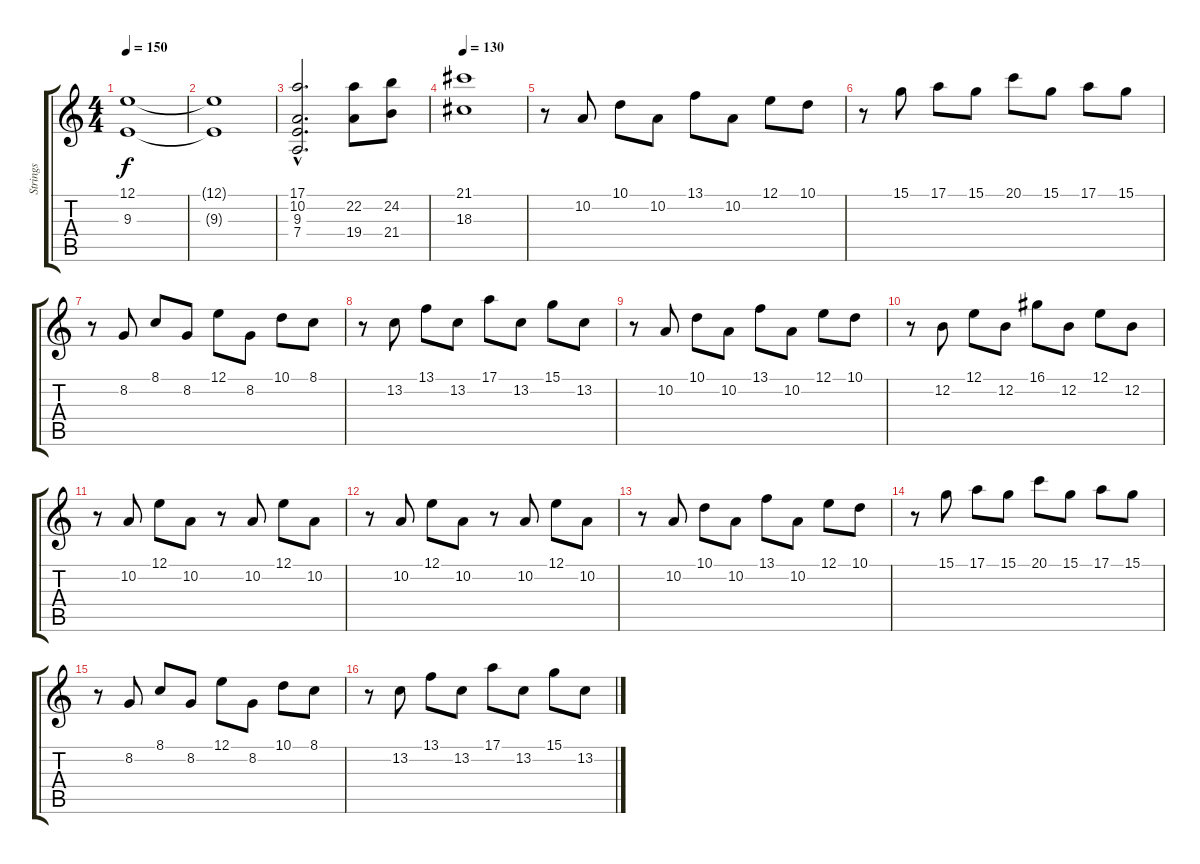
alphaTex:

\track ("Strings" "Strings") {instrument stringensemble1}
\staff {score tabs}
\tuning (E4 B3 G3 D3 A2 E2) {hide}
\ts (4 4)
\tempo 150
\clef g2
\ks c
(12.1{t} 9.3{t}).1{dy f} |
(12.1{t} 9.3{t}).1 |
(17.1{hac} 10.2{hac} 9.3{hac} 7.4).2{d} (22.2 19.4).8 (24.2 21.4).8 |
\tempo 130
(21.1 18.3).1 |
r.8 10.2.8 10.1.8 10.2.8 13.1.8 10.2.8 12.1.8 10.1.8 |
r.8 15.1.8 17.1.8 15.1.8 20.1.8 15.1.8 17.1.8 15.1.8 |
r.8 8.2.8 8.1.8 8.2.8 12.1.8 8.2.8 10.1.8 8.1.8 |
r.8 13.2.8 13.1.8 13.2.8 17.1.8 13.2.8 15.1.8 13.2.8 |
r.8 10.2.8 10.1.8 10.2.8 13.1.8 10.2.8 12.1.8 10.1.8 |
r.8 12.2.8 12.1.8 12.2.8 16.1.8 12.2.8 12.1.8 12.2.8 |
r.8 10.2.8 12.1.8 10.2.8 r.8 10.2.8 12.1.8 10.2.8 |
r.8 10.2.8 12.1.8 10.2.8 r.8 10.2.8 12.1.8 10.2.8 |
r.8 10.2.8 10.1.8 10.2.8 13.1.8 10.2.8 12.1.8 10.1.8 |
r.8 15.1.8 17.1.8 15.1.8 20.1.8 15.1.8 17.1.8 15.1.8 |
r.8 8.2.8 8.1.8 8.2.8 12.1.8 8.2.8 10.1.8 8.1.8 |
r.8 13.2.8 13.1.8 13.2.8 17.1.8 13.2.8 15.1.8 13.2.8
